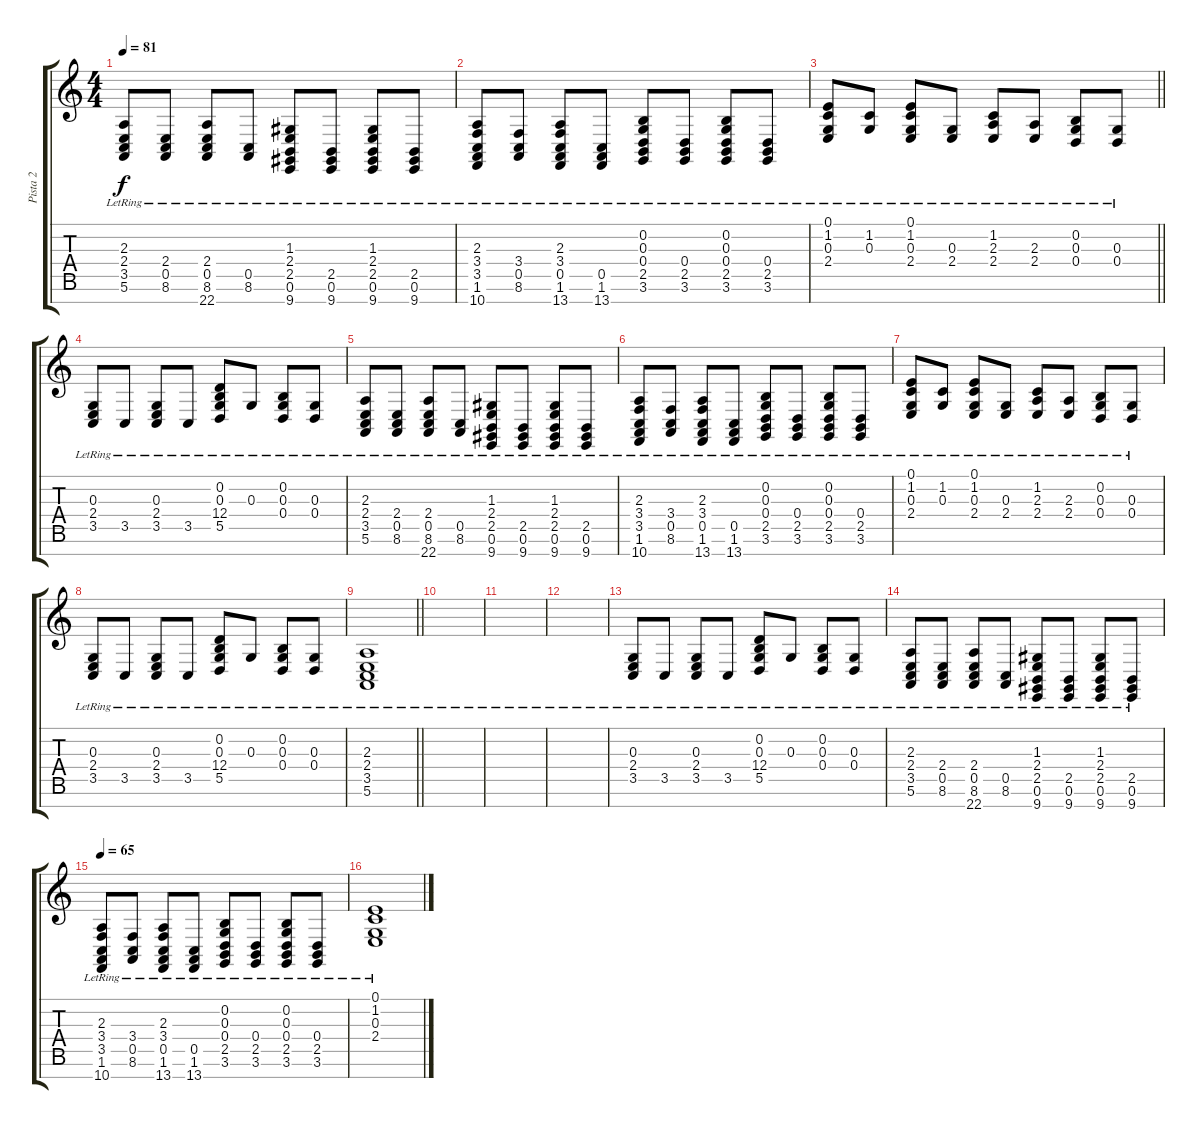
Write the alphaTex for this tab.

\track ("Pista 2" "Pista 2") {instrument electricgrandpiano}
\staff {score tabs}
\tuning (E4 B3 G3 D3 A2 E2 B1) {hide}
\ts (4 4)
\tempo 81
\clef g2
\ks c
(2.3{lr} 2.4{lr} 3.5{lr} 5.6{lr}).8{dy f} (2.4{lr} 0.5{lr} 8.6{lr}).8 (2.4{lr} 0.5{lr} 8.6{lr} 22.7{lr}).8 (0.5{lr} 8.6{lr}).8 (1.3{lr} 2.4{lr} 2.5{lr} 0.6{lr} 9.7{lr}).8 (2.5{lr} 0.6{lr} 9.7{lr}).8 (1.3{lr} 2.4{lr} 2.5{lr} 0.6{lr} 9.7{lr}).8 (2.5{lr} 0.6{lr} 9.7{lr}).8 |
(2.3{lr} 3.4{lr} 3.5{lr} 1.6{lr} 10.7{lr}).8 (3.4{lr} 0.5{lr} 8.6{lr}).8 (2.3{lr} 3.4{lr} 0.5{lr} 1.6{lr} 13.7{lr}).8 (0.5{lr} 1.6{lr} 13.7{lr}).8 (0.2{lr} 0.3{lr} 0.4{lr} 2.5{lr} 3.6{lr}).8 (0.4{lr} 2.5{lr} 3.6{lr}).8 (0.2{lr} 0.3{lr} 0.4{lr} 2.5{lr} 3.6{lr}).8 (0.4{lr} 2.5{lr} 3.6{lr}).8 |
\barLineRight lightlight
(0.1{lr} 1.2{lr} 0.3{lr} 2.4{lr}).8 (1.2{lr} 0.3{lr}).8 (0.1{lr} 1.2{lr} 0.3{lr} 2.4{lr}).8 (0.3{lr} 2.4{lr}).8 (1.2{lr} 2.3{lr} 2.4{lr}).8 (2.3{lr} 2.4{lr}).8 (0.2{lr} 0.3{lr} 0.4{lr}).8 (0.3{lr} 0.4{lr}).8 |
(0.3{lr} 2.4{lr} 3.5{lr}).8 3.5{lr}.8 (0.3{lr} 2.4{lr} 3.5{lr}).8 3.5{lr}.8 (0.2{lr} 0.3{lr} 12.4{lr} 5.5{lr}).8 0.3{lr}.8 (0.2{lr} 0.3{lr} 0.4{lr}).8 (0.3{lr} 0.4{lr}).8 |
(2.3{lr} 2.4{lr} 3.5{lr} 5.6{lr}).8 (2.4{lr} 0.5{lr} 8.6{lr}).8 (2.4{lr} 0.5{lr} 8.6{lr} 22.7{lr}).8 (0.5{lr} 8.6{lr}).8 (1.3{lr} 2.4{lr} 2.5{lr} 0.6{lr} 9.7{lr}).8 (2.5{lr} 0.6{lr} 9.7{lr}).8 (1.3{lr} 2.4{lr} 2.5{lr} 0.6{lr} 9.7{lr}).8 (2.5{lr} 0.6{lr} 9.7{lr}).8 |
(2.3{lr} 3.4{lr} 3.5{lr} 1.6{lr} 10.7{lr}).8 (3.4{lr} 0.5{lr} 8.6{lr}).8 (2.3{lr} 3.4{lr} 0.5{lr} 1.6{lr} 13.7{lr}).8 (0.5{lr} 1.6{lr} 13.7{lr}).8 (0.2{lr} 0.3{lr} 0.4{lr} 2.5{lr} 3.6{lr}).8 (0.4{lr} 2.5{lr} 3.6{lr}).8 (0.2{lr} 0.3{lr} 0.4{lr} 2.5{lr} 3.6{lr}).8 (0.4{lr} 2.5{lr} 3.6{lr}).8 |
(0.1{lr} 1.2{lr} 0.3{lr} 2.4{lr}).8 (1.2{lr} 0.3{lr}).8 (0.1{lr} 1.2{lr} 0.3{lr} 2.4{lr}).8 (0.3{lr} 2.4{lr}).8 (1.2{lr} 2.3{lr} 2.4{lr}).8 (2.3{lr} 2.4{lr}).8 (0.2{lr} 0.3{lr} 0.4{lr}).8 (0.3{lr} 0.4{lr}).8 |
(0.3{lr} 2.4{lr} 3.5{lr}).8 3.5{lr}.8 (0.3{lr} 2.4{lr} 3.5{lr}).8 3.5{lr}.8 (0.2{lr} 0.3{lr} 12.4{lr} 5.5{lr}).8 0.3{lr}.8 (0.2{lr} 0.3{lr} 0.4{lr}).8 (0.3{lr} 0.4{lr}).8 |
\barLineRight lightlight
(2.3{lr} 2.4{lr} 3.5{lr} 5.6{lr}).1 |
|
|
|
(0.3{lr} 2.4{lr} 3.5{lr}).8 3.5{lr}.8 (0.3{lr} 2.4{lr} 3.5{lr}).8 3.5{lr}.8 (0.2{lr} 0.3{lr} 12.4{lr} 5.5{lr}).8 0.3{lr}.8 (0.2{lr} 0.3{lr} 0.4{lr}).8 (0.3{lr} 0.4{lr}).8 |
(2.3{lr} 2.4{lr} 3.5{lr} 5.6{lr}).8 (2.4{lr} 0.5{lr} 8.6{lr}).8 (2.4{lr} 0.5{lr} 8.6{lr} 22.7{lr}).8 (0.5{lr} 8.6{lr}).8 (1.3{lr} 2.4{lr} 2.5{lr} 0.6{lr} 9.7{lr}).8 (2.5{lr} 0.6{lr} 9.7{lr}).8 (1.3{lr} 2.4{lr} 2.5{lr} 0.6{lr} 9.7{lr}).8 (2.5{lr} 0.6{lr} 9.7{lr}).8 |
\tempo 65
(2.3{lr} 3.4{lr} 3.5{lr} 1.6{lr} 10.7{lr}).8 (3.4{lr} 0.5{lr} 8.6{lr}).8 (2.3{lr} 3.4{lr} 0.5{lr} 1.6{lr} 13.7{lr}).8 (0.5{lr} 1.6{lr} 13.7{lr}).8 (0.2{lr} 0.3{lr} 0.4{lr} 2.5{lr} 3.6{lr}).8 (0.4{lr} 2.5{lr} 3.6{lr}).8 (0.2{lr} 0.3{lr} 0.4{lr} 2.5{lr} 3.6{lr}).8 (0.4{lr} 2.5{lr} 3.6{lr}).8 |
(0.1{lr} 1.2{lr} 0.3{lr} 2.4{lr}).1
